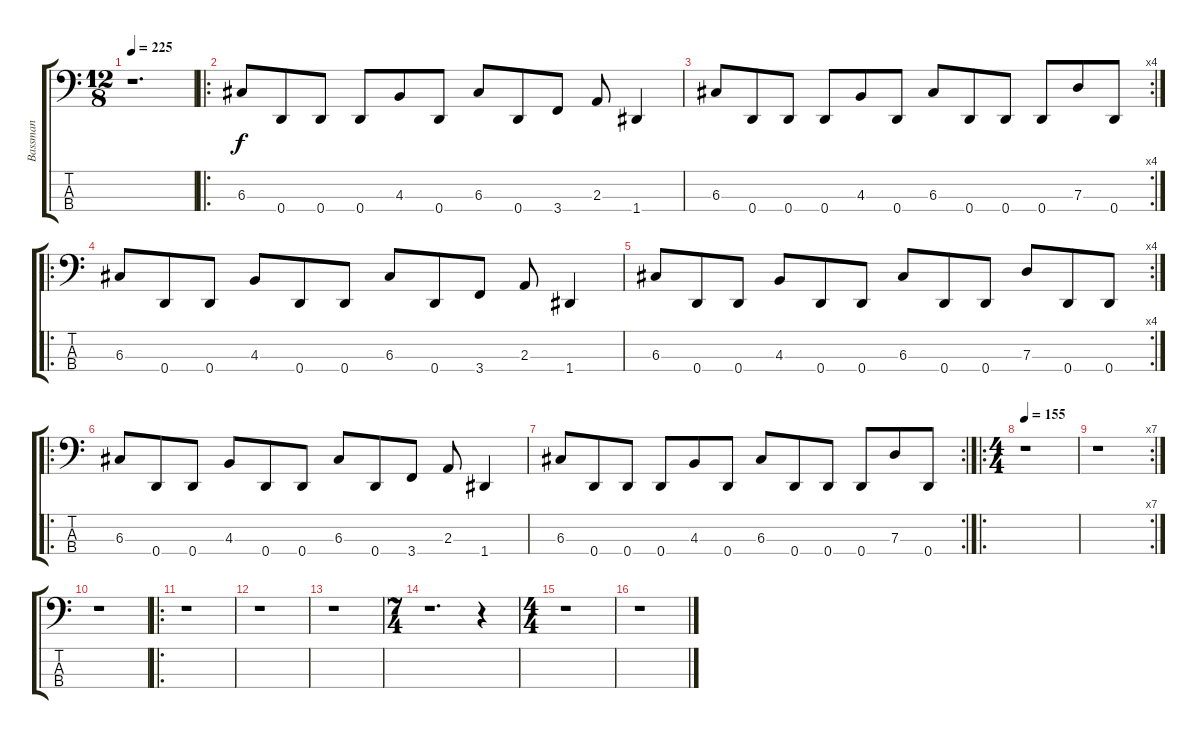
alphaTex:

\track ("Bassman" "Bassman") {instrument acousticguitarsteel}
\staff {score tabs}
\tuning (F2 C2 G1 D1) {hide}
\ts (12 8)
\tempo 225
\clef f4
\ks c
r.1{d dy f} |
\ro
6.3.8 0.4.8 0.4.8 0.4.8 4.3.8 0.4.8 6.3.8 0.4.8 3.4.8 2.3.8 1.4.4 |
\rc 4
6.3.8 0.4.8 0.4.8 0.4.8 4.3.8 0.4.8 6.3.8 0.4.8 0.4.8 0.4.8 7.3.8 0.4.8 |
\ro
6.3.8 0.4.8 0.4.8 4.3.8 0.4.8 0.4.8 6.3.8 0.4.8 3.4.8 2.3.8 1.4.4 |
\rc 4
6.3.8 0.4.8 0.4.8 4.3.8 0.4.8 0.4.8 6.3.8 0.4.8 0.4.8 7.3.8 0.4.8 0.4.8 |
\ro
6.3.8 0.4.8 0.4.8 4.3.8 0.4.8 0.4.8 6.3.8 0.4.8 3.4.8 2.3.8 1.4.4 |
\rc 2
6.3.8 0.4.8 0.4.8 0.4.8 4.3.8 0.4.8 6.3.8 0.4.8 0.4.8 0.4.8 7.3.8 0.4.8 |
\ro
\ts (4 4)
\tempo 155
r.1 |
\rc 7
r.1 |
r.1 |
\ro
r.1 |
r.1 |
r.1 |
\ts (7 4)
r.1{d} r.4 |
\ts (4 4)
r.1 |
r.1
